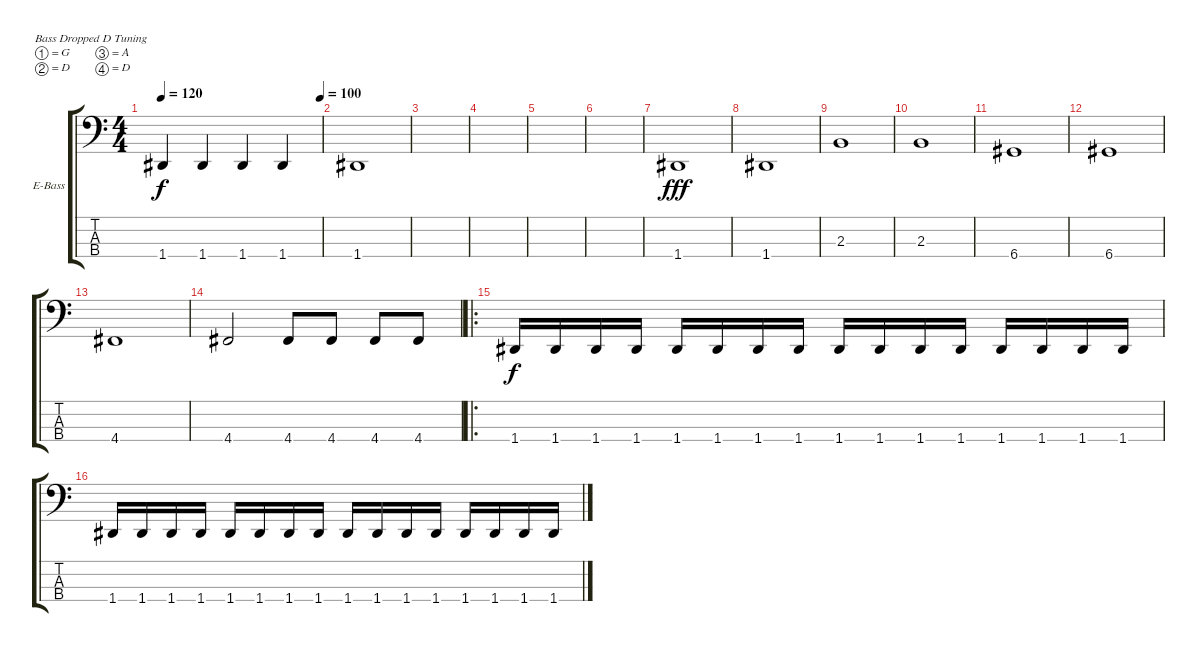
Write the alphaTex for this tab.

\defaultSystemsLayout 4
\bracketExtendMode groupsimilarinstruments
\firstSystemTrackNameOrientation horizontal
\otherSystemsTrackNameOrientation horizontal
\track ("Electric Bass" "E-Bass") {instrument electricbassfinger}
\staff {score tabs}
\tuning (G2 D2 A1 D1)
\ts (4 4)
\tempo 120
\tempo (100 0.99375)
\clef f4
\ks c
1.4.4{dy f} 1.4.4 1.4.4 1.4.4 |
1.4.1 |
|
|
|
|
1.4.1{dy fff} |
1.4.1 |
2.3.1 |
2.3.1 |
6.4.1 |
6.4.1 |
4.4.1 |
4.4.2 4.4.8 4.4.8 4.4.8 4.4.8 |
\ro
1.4.16{dy f} 1.4.16 1.4.16 1.4.16 1.4.16 1.4.16 1.4.16 1.4.16 1.4.16 1.4.16 1.4.16 1.4.16 1.4.16 1.4.16 1.4.16 1.4.16 |
1.4.16 1.4.16 1.4.16 1.4.16 1.4.16 1.4.16 1.4.16 1.4.16 1.4.16 1.4.16 1.4.16 1.4.16 1.4.16 1.4.16 1.4.16 1.4.16
